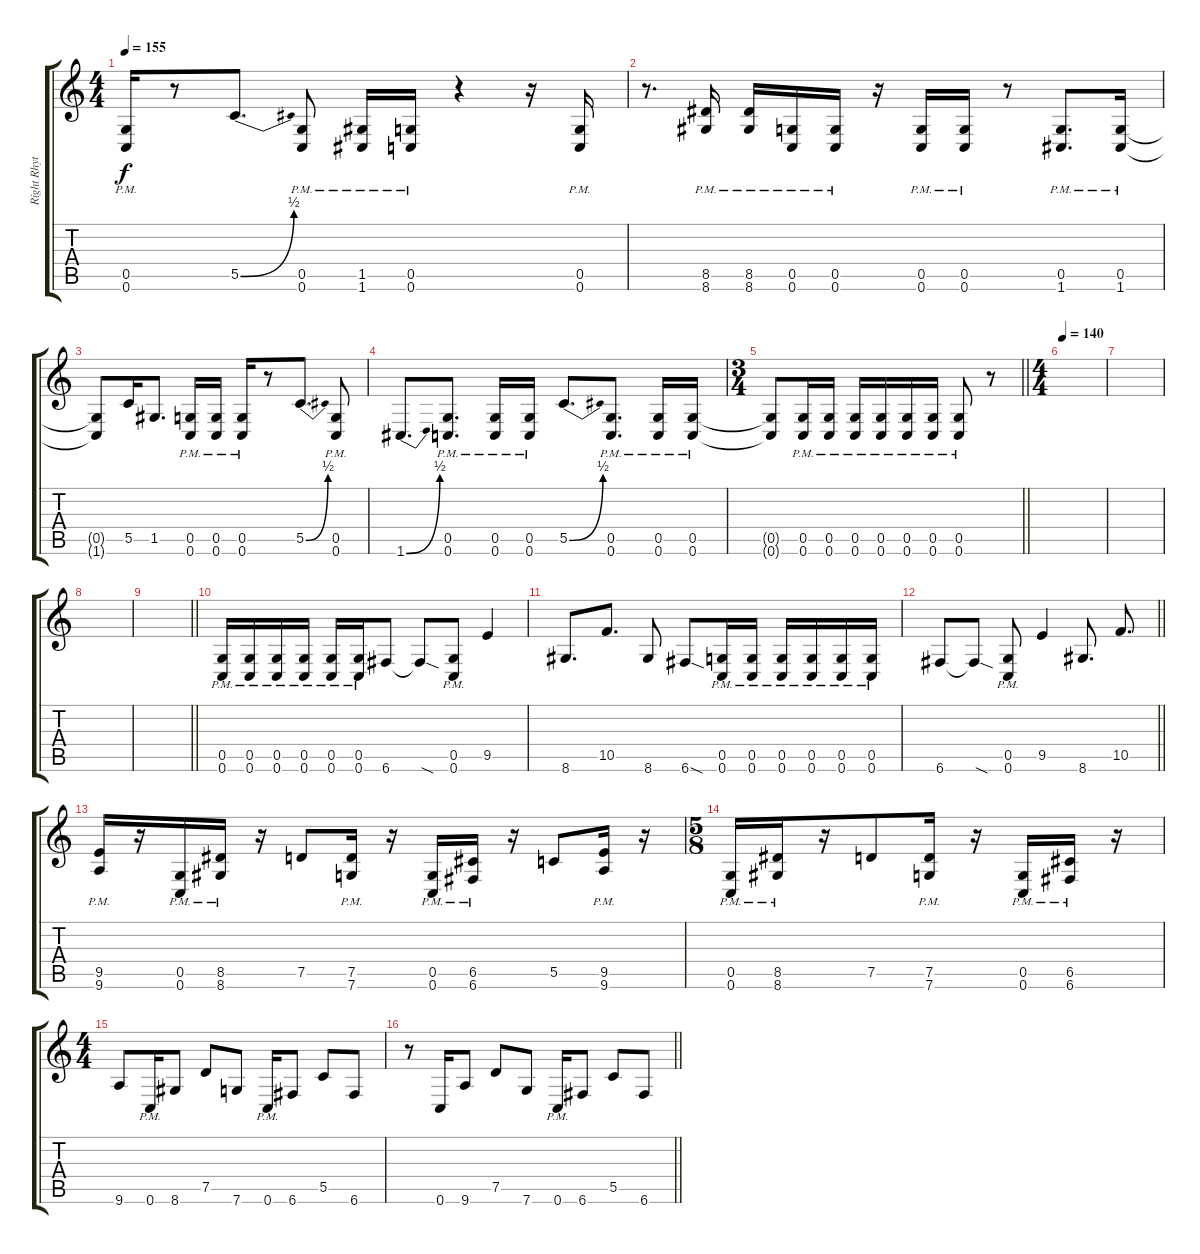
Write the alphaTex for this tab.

\track ("Right Rhythm" "Right Rhyt") {instrument distortionguitar}
\staff {score tabs}
\tuning (D4 A3 F3 C3 G2 C2) {hide}
\ts (4 4)
\tempo 155
\clef g2
\ks c
(0.5{pm} 0.6{pm}).16{dy f} r.8 5.5{be (bend 0 0 60 2)}.8{d} (0.5{pm} 0.6{pm}).8 (1.5{pm} 1.6{pm}).16 (0.5{pm} 0.6{pm}).16 r.4 r.16 (0.5{pm} 0.6{pm}).16 |
r.8{d} (8.5{pm} 8.6{pm}).16 (8.5{pm} 8.6{pm}).16 (0.5{pm} 0.6{pm}).16 (0.5{pm} 0.6{pm}).16 r.16 (0.5{pm} 0.6{pm}).16 (0.5{pm} 0.6{pm}).16 r.8 (0.5{pm} 1.6{pm}).8{d} (0.5{pm} 1.6{pm}).16 |
(0.5{t} 1.6{t}).8 5.5.16 1.5.8{d} (0.5{pm} 0.6{pm}).16 (0.5{pm} 0.6{pm}).16 (0.5{pm} 0.6{pm}).16 r.8 5.5{be (bend 0 0 60 2)}.8{d} (0.5{pm} 0.6{pm}).8 |
1.6{be (bend 0 0 60 2)}.8{d} (0.5{pm} 0.6{pm}).8{d} (0.5{pm} 0.6{pm}).16 (0.5{pm} 0.6{pm}).16 5.5{be (bend 0 0 60 2)}.8{d} (0.5{pm} 0.6{pm}).8{d} (0.5{pm} 0.6{pm}).16 (0.5{pm} 0.6{pm}).16 |
\ts (3 4)
\barLineRight lightlight
(0.5{t} 0.6{t}).8 (0.5{pm} 0.6{pm}).16 (0.5{pm} 0.6{pm}).16 (0.5{pm} 0.6{pm}).16 (0.5{pm} 0.6{pm}).16 (0.5{pm} 0.6{pm}).16 (0.5{pm} 0.6{pm}).16 (0.5{pm} 0.6{pm}).8 r.8 |
\ts (4 4)
\section ("" "")
\tempo 140
|
|
|
\barLineRight lightlight
|
\section ("" "")
(0.5{pm} 0.6{pm}).16 (0.5{pm} 0.6{pm}).16 (0.5{pm} 0.6{pm}).16 (0.5{pm} 0.6{pm}).16 (0.5{pm} 0.6{pm}).16 (0.5{pm} 0.6{pm}).16 6.6.8 6.6{sod t}.8 (0.5{pm} 0.6{pm}).8 9.5.4 |
8.6.8{d} 10.5.8{d} 8.6.8 6.6{sod}.8 (0.5{pm} 0.6{pm}).16 (0.5{pm} 0.6{pm}).16 (0.5{pm} 0.6{pm}).16 (0.5{pm} 0.6{pm}).16 (0.5{pm} 0.6{pm}).16 (0.5{pm} 0.6{pm}).16 |
\barLineRight lightlight
6.6.8 6.6{sod t}.8 (0.5{pm} 0.6{pm}).8 9.5.4 8.6.8{d} 10.5.8{d} |
\section ("" "")
(9.5{pm} 9.6{pm}).16 r.16 (0.5{pm} 0.6{pm}).16 (8.5{pm} 8.6{pm}).16 r.16 7.5.8 (7.5{pm} 7.6{pm}).16 r.16 (0.5{pm} 0.6{pm}).16 (6.5{pm} 6.6{pm}).16 r.16 5.5.8 (9.5{pm} 9.6{pm}).16 r.16 |
\ts (5 8)
(0.5{pm} 0.6{pm}).16 (8.5{pm} 8.6{pm}).16 r.16 7.5.8 (7.5{pm} 7.6{pm}).16 r.16 (0.5{pm} 0.6{pm}).16 (6.5{pm} 6.6{pm}).16 r.16 |
\ts (4 4)
9.6.8 0.6{pm}.16 8.6.8 7.5.8 7.6.8 0.6{pm}.16 6.6.8 5.5.8 6.6.8 |
\barLineRight lightlight
r.8 0.6.16 9.6.8 7.5.8 7.6.8 0.6{pm}.16 6.6.8 5.5.8 6.6.8
